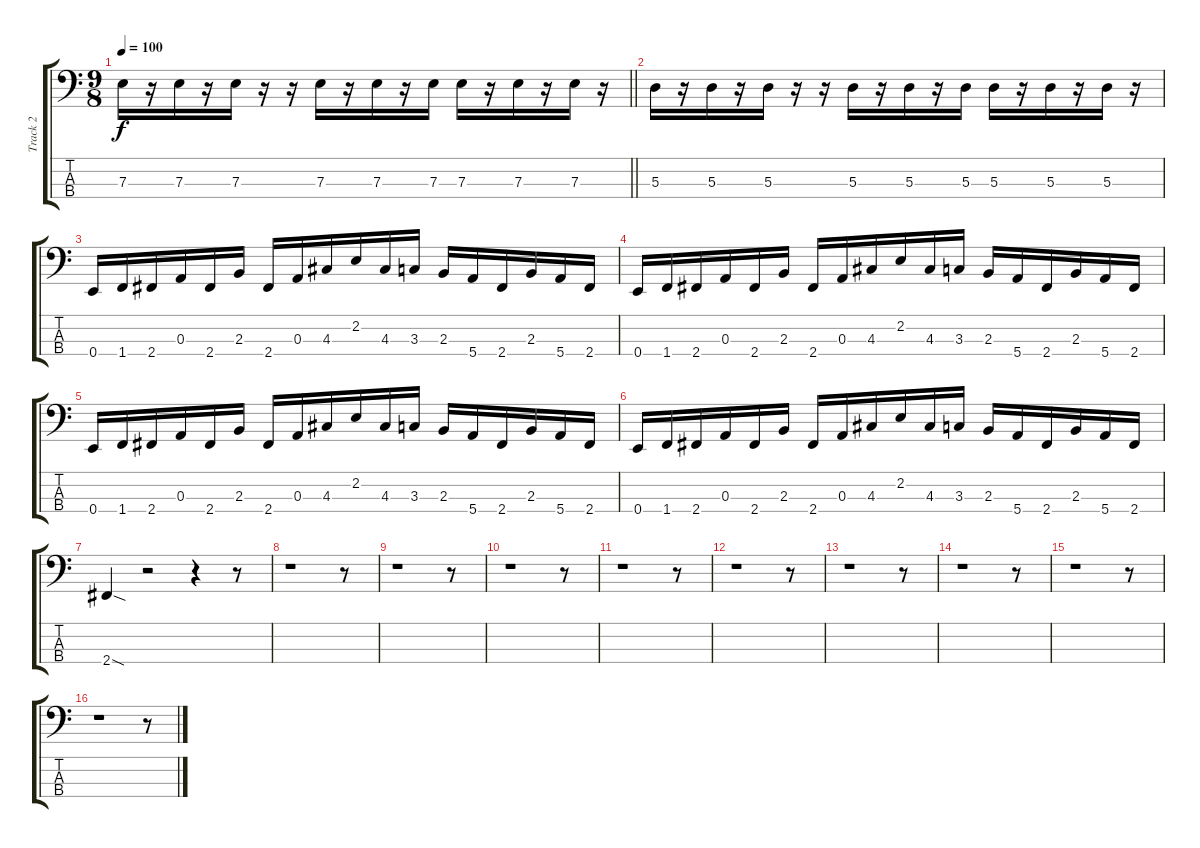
\track ("Track 2" "Track 2") {instrument electricbassfinger}
\staff {score tabs}
\tuning (G2 D2 A1 E1) {hide}
\ts (9 8)
\tempo 100
\clef f4
\barLineRight lightlight
\ks c
7.3.16{dy f} r.16 7.3.16 r.16 7.3.16 r.16 r.16 7.3.16 r.16 7.3.16 r.16 7.3.16 7.3.16 r.16 7.3.16 r.16 7.3.16 r.16 |
5.3.16 r.16 5.3.16 r.16 5.3.16 r.16 r.16 5.3.16 r.16 5.3.16 r.16 5.3.16 5.3.16 r.16 5.3.16 r.16 5.3.16 r.16 |
0.4.16 1.4.16 2.4.16 0.3.16 2.4.16 2.3.16 2.4.16 0.3.16 4.3.16 2.2.16 4.3.16 3.3.16 2.3.16 5.4.16 2.4.16 2.3.16 5.4.16 2.4.16 |
0.4.16 1.4.16 2.4.16 0.3.16 2.4.16 2.3.16 2.4.16 0.3.16 4.3.16 2.2.16 4.3.16 3.3.16 2.3.16 5.4.16 2.4.16 2.3.16 5.4.16 2.4.16 |
0.4.16 1.4.16 2.4.16 0.3.16 2.4.16 2.3.16 2.4.16 0.3.16 4.3.16 2.2.16 4.3.16 3.3.16 2.3.16 5.4.16 2.4.16 2.3.16 5.4.16 2.4.16 |
0.4.16 1.4.16 2.4.16 0.3.16 2.4.16 2.3.16 2.4.16 0.3.16 4.3.16 2.2.16 4.3.16 3.3.16 2.3.16 5.4.16 2.4.16 2.3.16 5.4.16 2.4.16 |
2.4{sod}.4 r.2 r.4 r.8 |
r.1 r.8 |
r.1 r.8 |
r.1 r.8 |
r.1 r.8 |
r.1 r.8 |
r.1 r.8 |
r.1 r.8 |
r.1 r.8 |
r.1 r.8
